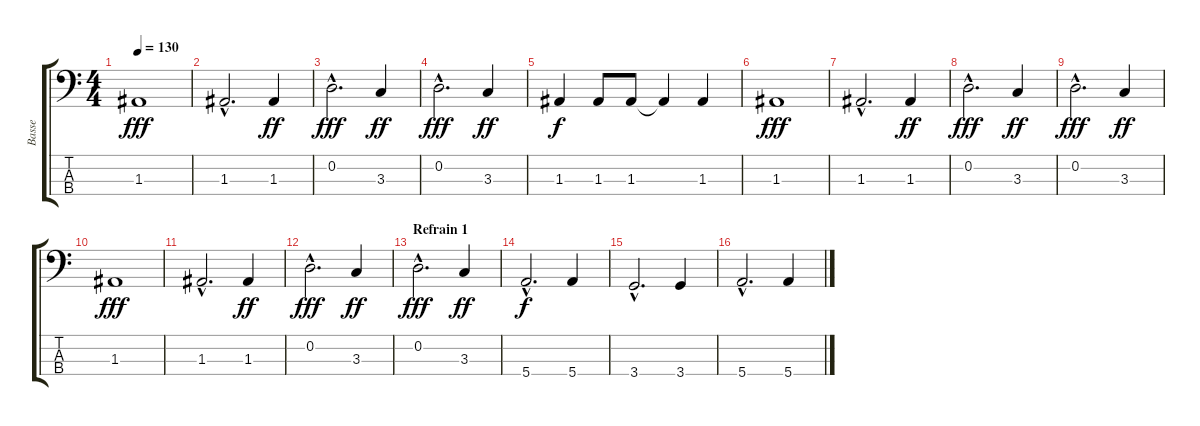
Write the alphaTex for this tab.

\track ("Basse" "Basse") {instrument electricbassfinger}
\staff {score tabs}
\tuning (G2 D2 A1 E1) {hide}
\ts (4 4)
\tempo 130
\clef f4
\ks c
1.3.1{dy fff} |
1.3{hac}.2{d} 1.3.4{dy ff} |
0.2{hac}.2{d dy fff} 3.3.4{dy ff} |
0.2{hac}.2{d dy fff} 3.3.4{dy ff} |
1.3.4{dy f} 1.3.8 1.3.8 1.3{t}.4 1.3.4 |
1.3.1{dy fff} |
1.3{hac}.2{d} 1.3.4{dy ff} |
0.2{hac}.2{d dy fff} 3.3.4{dy ff} |
0.2{hac}.2{d dy fff} 3.3.4{dy ff} |
1.3.1{dy fff} |
1.3{hac}.2{d} 1.3.4{dy ff} |
0.2{hac}.2{d dy fff} 3.3.4{dy ff} |
\section ("" "Refrain 1")
0.2{hac}.2{d dy fff} 3.3.4{dy ff} |
5.4{hac}.2{d dy f} 5.4.4 |
3.4{hac}.2{d} 3.4.4 |
5.4{hac}.2{d} 5.4.4
